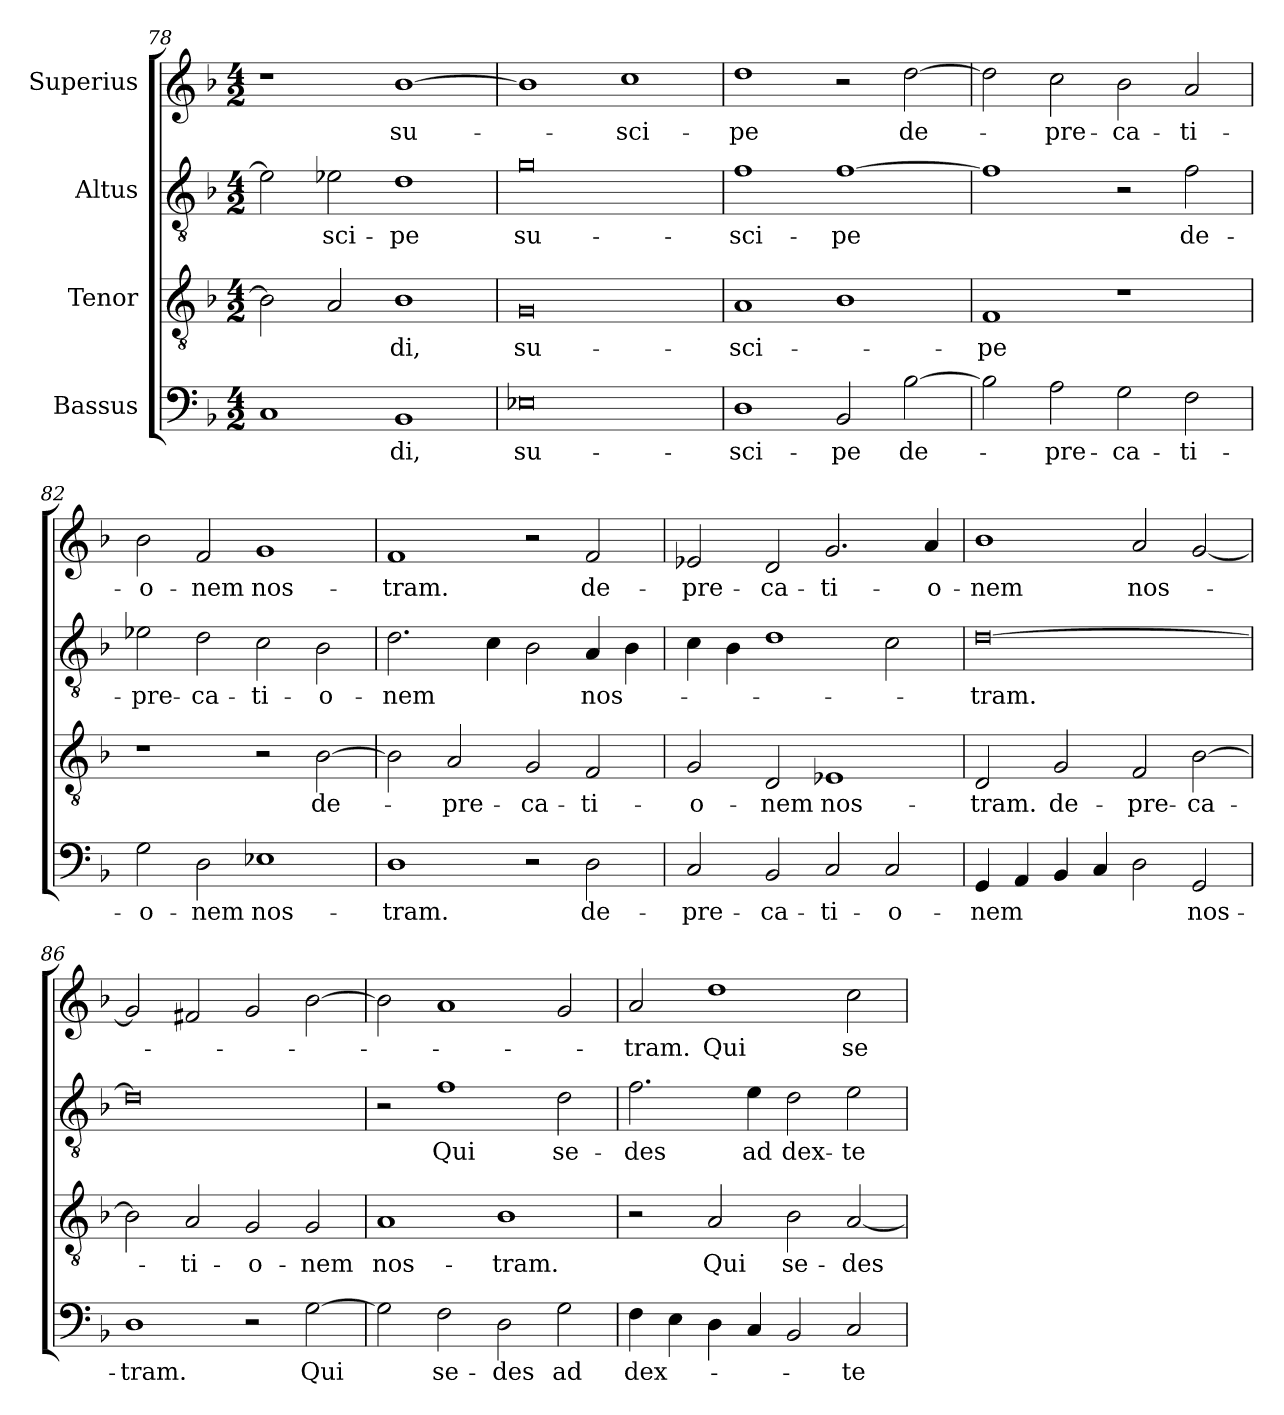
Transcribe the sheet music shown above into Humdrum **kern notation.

**kern	**text	**kern	**text	**kern	**text	**kern	**text
*part4	*part4	*part3	*part3	*part2	*part2	*part1	*part1
*staff4	*staff4	*staff3	*staff3	*staff2	*staff2	*staff1	*staff1
*I"Bassus	*	*I"Tenor	*	*I"Altus	*	*I"Superius	*
*clefF4	*	*clefGv2	*	*clefGv2	*	*clefG2	*
*k[b-]	*	*k[b-]	*	*k[b-]	*	*k[b-]	*
*M4/2	*	*M4/2	*	*M4/2	*	*M4/2	*
=78	=78	=78	=78	=78	=78	=78	=78
1C/	.	2B-\]	.	2e-\]	.	1r	.
.	.	2A/	.	2e-X\	-sci-	.	.
1BB-/	-di,	1B-\	-di,	1d\	-pe	[1b-\	su-
=79	=79	=79	=79	=79	=79	=79	=79
0E-X\	su-	0G/	su-	0g\	su-	1b-\]	.
.	.	.	.	.	.	1cc\	-sci-
=80	=80	=80	=80	=80	=80	=80	=80
1D\	-sci-	1A/	-sci-	1f\	-sci-	1dd\	-pe
2BB-/	-pe	1B-\	.	[1f\	-pe	2r	.
[2B-\	de-	.	.	.	.	[2dd\	de-
=81	=81	=81	=81	=81	=81	=81	=81
2B-\]	.	1F/	-pe	1f\]	.	2dd\]	.
2A\	-pre-	.	.	.	.	2cc\	-pre-
2G\	-ca-	1r	.	2r	.	2b-\	-ca-
2F\	-ti-	.	.	2f\	de-	2a/	-ti-
=82	=82	=82	=82	=82	=82	=82	=82
2G\	-o-	1r	.	2e-X\	-pre-	2b-\	-o-
2D\	-nem	.	.	2d\	-ca-	2f/	-nem
1E-X\	nos-	2r	.	2c\	-ti-	1g/	nos-
.	.	[2B-\	de-	2B-\	-o-	.	.
=83	=83	=83	=83	=83	=83	=83	=83
1D\	-tram.	2B-\]	.	2.d\	-nem	1f/	-tram.
.	.	2A/	-pre-	.	.	.	.
.	.	.	.	4c\	.	.	.
2r	.	2G/	-ca-	2B-\	.	2r	.
2D\	de-	2F/	-ti-	4A/	nos-	2f/	de-
.	.	.	.	4B-\	.	.	.
=84	=84	=84	=84	=84	=84	=84	=84
2C/	-pre-	2G/	-o-	4c\	.	2e-X/	-pre-
.	.	.	.	4B-\	.	.	.
2BB-/	-ca-	2D/	-nem	1d\	.	2d/	-ca-
2C/	-ti-	1E-X/	nos-	.	.	2.g/	-ti-
2C/	-o-	.	.	2c\	.	.	.
.	.	.	.	.	.	4a/	-o-
=85	=85	=85	=85	=85	=85	=85	=85
4GG/	-nem	2D/	-tram.	[0d\	-tram.	1b-\	-nem
4AA/	.	.	.	.	.	.	.
4BB-/	.	2G/	de-	.	.	.	.
4C/	.	.	.	.	.	.	.
2D\	.	2F/	-pre-	.	.	2a/	nos-
2GG/	nos-	[2B-\	-ca-	.	.	[2g/	.
=86	=86	=86	=86	=86	=86	=86	=86
1D\	-tram.	2B-\]	.	0d\]	.	2g/]	.
.	.	2A/	-ti-	.	.	2f#X/	.
2r	.	2G/	-o-	.	.	2g/	.
[2G\	Qui	2G/	-nem	.	.	[2b-\	.
=87	=87	=87	=87	=87	=87	=87	=87
2G\]	.	1A/	nos-	2r	.	2b-\]	.
2F\	se-	.	.	1f\	Qui	1a/	.
2D\	-des	1B-\	-tram.	.	.	.	.
2G\	ad	.	.	2d\	se-	2g/	.
=88	=88	=88	=88	=88	=88	=88	=88
4F\	dex-	2r	.	2.f\	-des	2a/	-tram.
4E\	.	.	.	.	.	.	.
4D\	.	2A/	Qui	.	.	1dd\	Qui
4C/	.	.	.	4e\	ad	.	.
2BB-/	.	2B-\	se-	2d\	dex-	.	.
2C/	-te-	[2A/	-des	2e\	-te-	2cc\	se-
=	=	=	=	=	=	=	=
*-	*-	*-	*-	*-	*-	*-	*-
